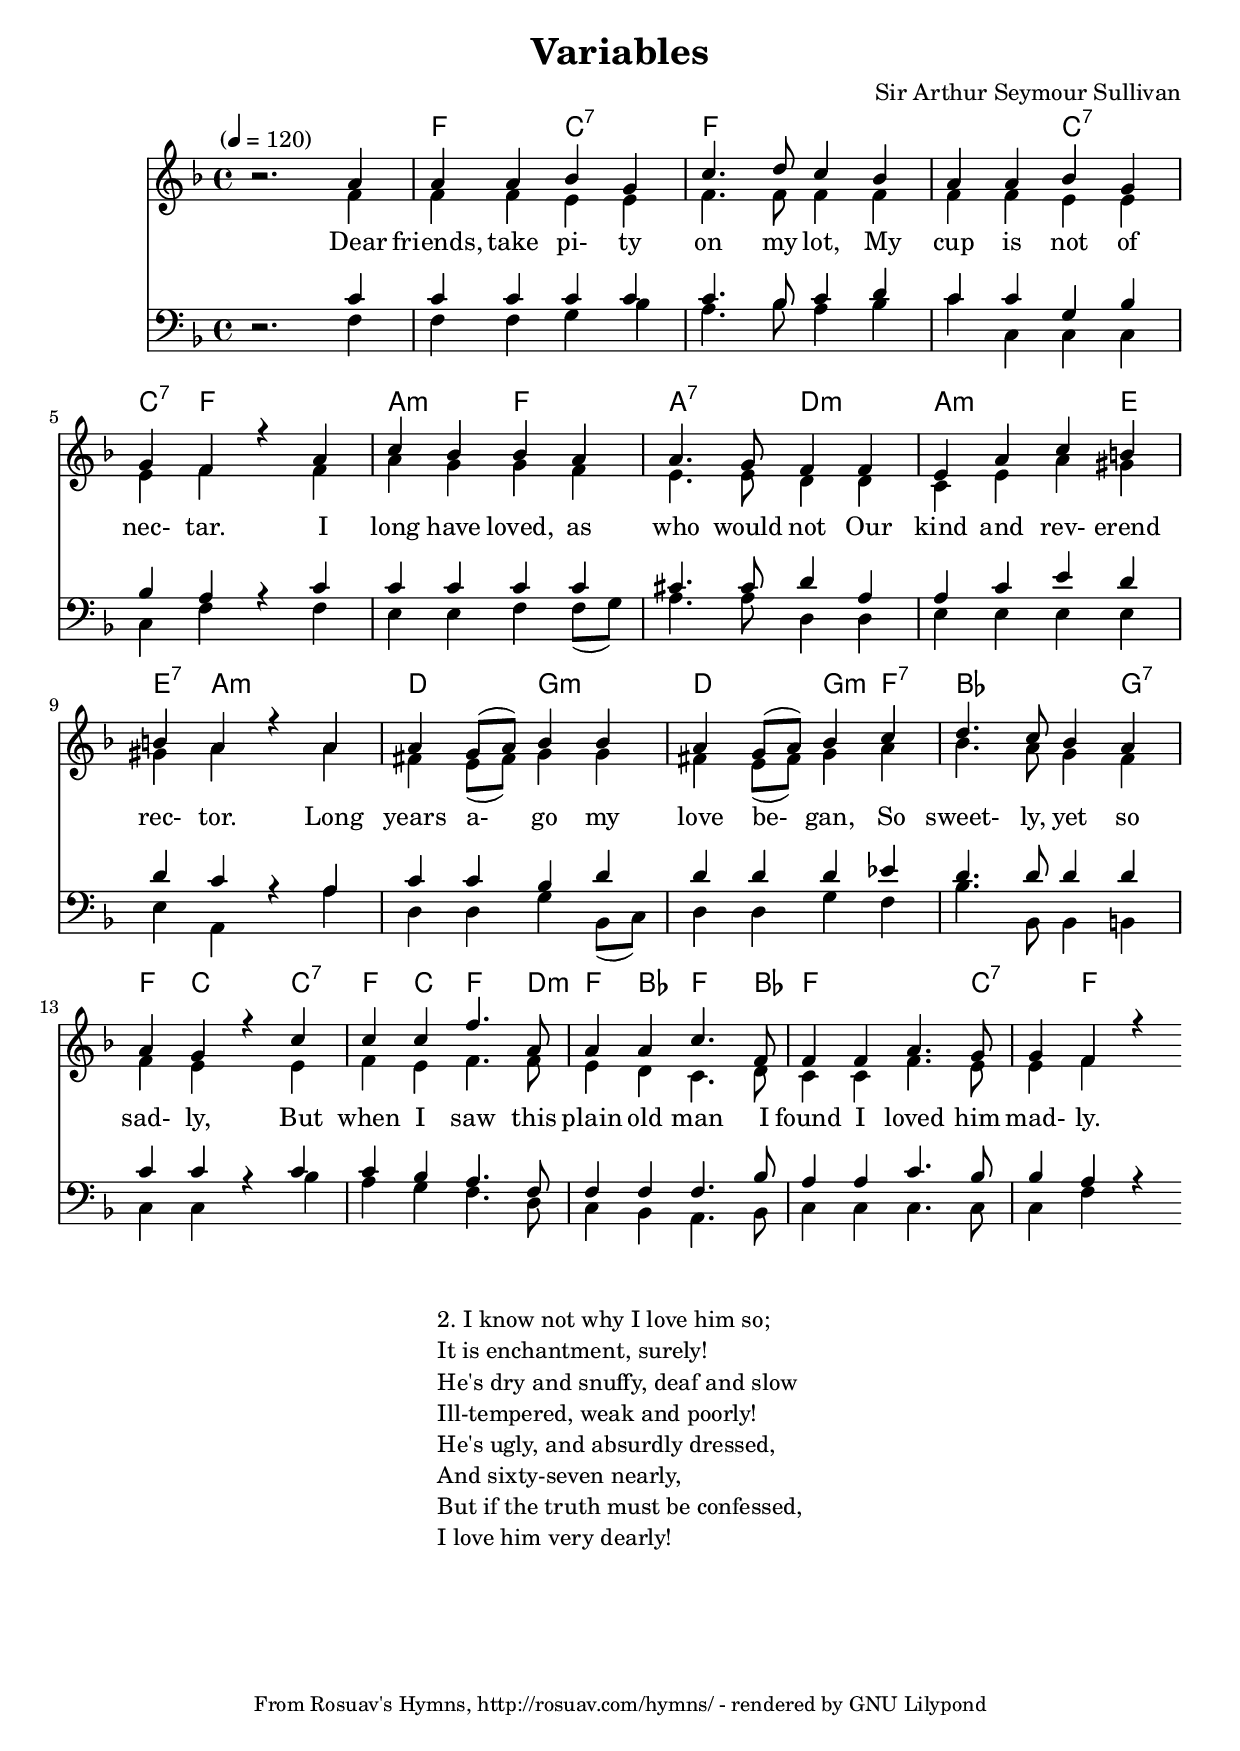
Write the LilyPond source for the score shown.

% A musical pun.
\include "Hymnal.ly"

\header
{
    title="Variables"
    composer="Sir Arthur Seymour Sullivan"
    % arranger=""
    % meter="" ??
    % piece="" ??
}

\score {
    <<
        \new ChordNames {
            \set chordChanges = ##t
            \transpose c c,
            \chordmode {
	        s1
	        f2 c:7 f f f c:7 c4:7 f f2
		a:m f a:7 d:m a:m a4:m e e:7 a:m a2:m
		d g:m d g4:m f:7 bf2. g4:7 f c s
		c:7 f c f4. d8:m f4 bf f4. bf8 f4 f f4. c8:7 c4:7 f2
            }
        }
        \new Staff <<
            \set Staff.midiInstrument = "acoustic grand"
            \key f \major
            \time 4/4
            \tempo "" 4 = 120
            \new Voice = "sops" \relative f' {
                r2. % To start on an upbeat, put this _before_ the \voiceOne (otherwise it works fine, but prints badly)
                \voiceOne
		a4 a a bf g c4. d8 c4 bf a a bf g g f r
		a c bf bf a a4. g8 f4 f e a c b b a 4 r
		a a g8(a) bf4 bf a g8(a) bf4 c d4. c8 bf4 a a g r
		c c c f4. a,8 a4 a c4. f,8 f4 f a4. g8 g4 f r
            }
            \addlyrics { \lyr \lyricmode {
                !Dear friends, take pi- ty on my lot,
		!My cup is not of nec- tar.
		!I long have loved, as who would not
		!Our kind and rev- erend rec- tor.
		!Long years a- go my love be- gan,
		!So sweet- ly, yet so sad- ly,
		!But when I saw this plain old man
		!I found I loved him mad- ly.
            } }
            \new Voice = "alto" \relative f' {
                s2. % The same rest, but as a spacer so it doesn't print
                \voiceTwo
		f4 f f e e f4. f8 f4 f f f e e e f s
		f a g g f e4. e8 d4 d c e a gs gs a s
		a fs e8(fs) g4 g fs e8(fs) g4 a bf4. a8 g4 f f e s
		e f e f4. f8 e4 d c4. d8 c4 c f4. e8 e4 f s
            }
        >>
        \new Staff <<
            \clef bass
            \key f \major
            \new Voice = "tenor" \relative c' {
                r2.
                \voiceOne
		c4 c c c c c4. bf8 c4 d c c g bf bf a r
		c c c c c cs4. cs8 d4 a a c e d d c r
		a c c bf d d d d ef d4. d8 d4 d c c r
		c c bf a4. f8 f4 f f4. bf8 a4 a c4. bf8 bf4 a r
            }
            \new Voice = "bass" \relative c' {
                s2.
                \voiceTwo
		f,4 f f g bf a4. bf8 a4 bf c c, c c c f s
		f e e f f8(g) a4. a8 d,4 d e e e e e a, s
		a' d, d g bf,8(c) d4 d g f bf4. bf,8 bf4 b c c s
		bf' a g f4. d8 c4 bf a4. bf8 c4 c c4. c8 c4 f s
            }
        >>
    >>
    \layout { }
    \midi { \context { \ChordNameVoice \remove Note_performer } } % Stop chords from sounding in the MIDI
}

% Additional verses
\markup \fill-line {
\column {
"2. I know not why I love him so;"
"It is enchantment, surely!"
"He's dry and snuffy, deaf and slow"
"Ill-tempered, weak and poorly!"
"He's ugly, and absurdly dressed,"
"And sixty-seven nearly,"
"But if the truth must be confessed,"
"I love him very dearly!"
}
}
